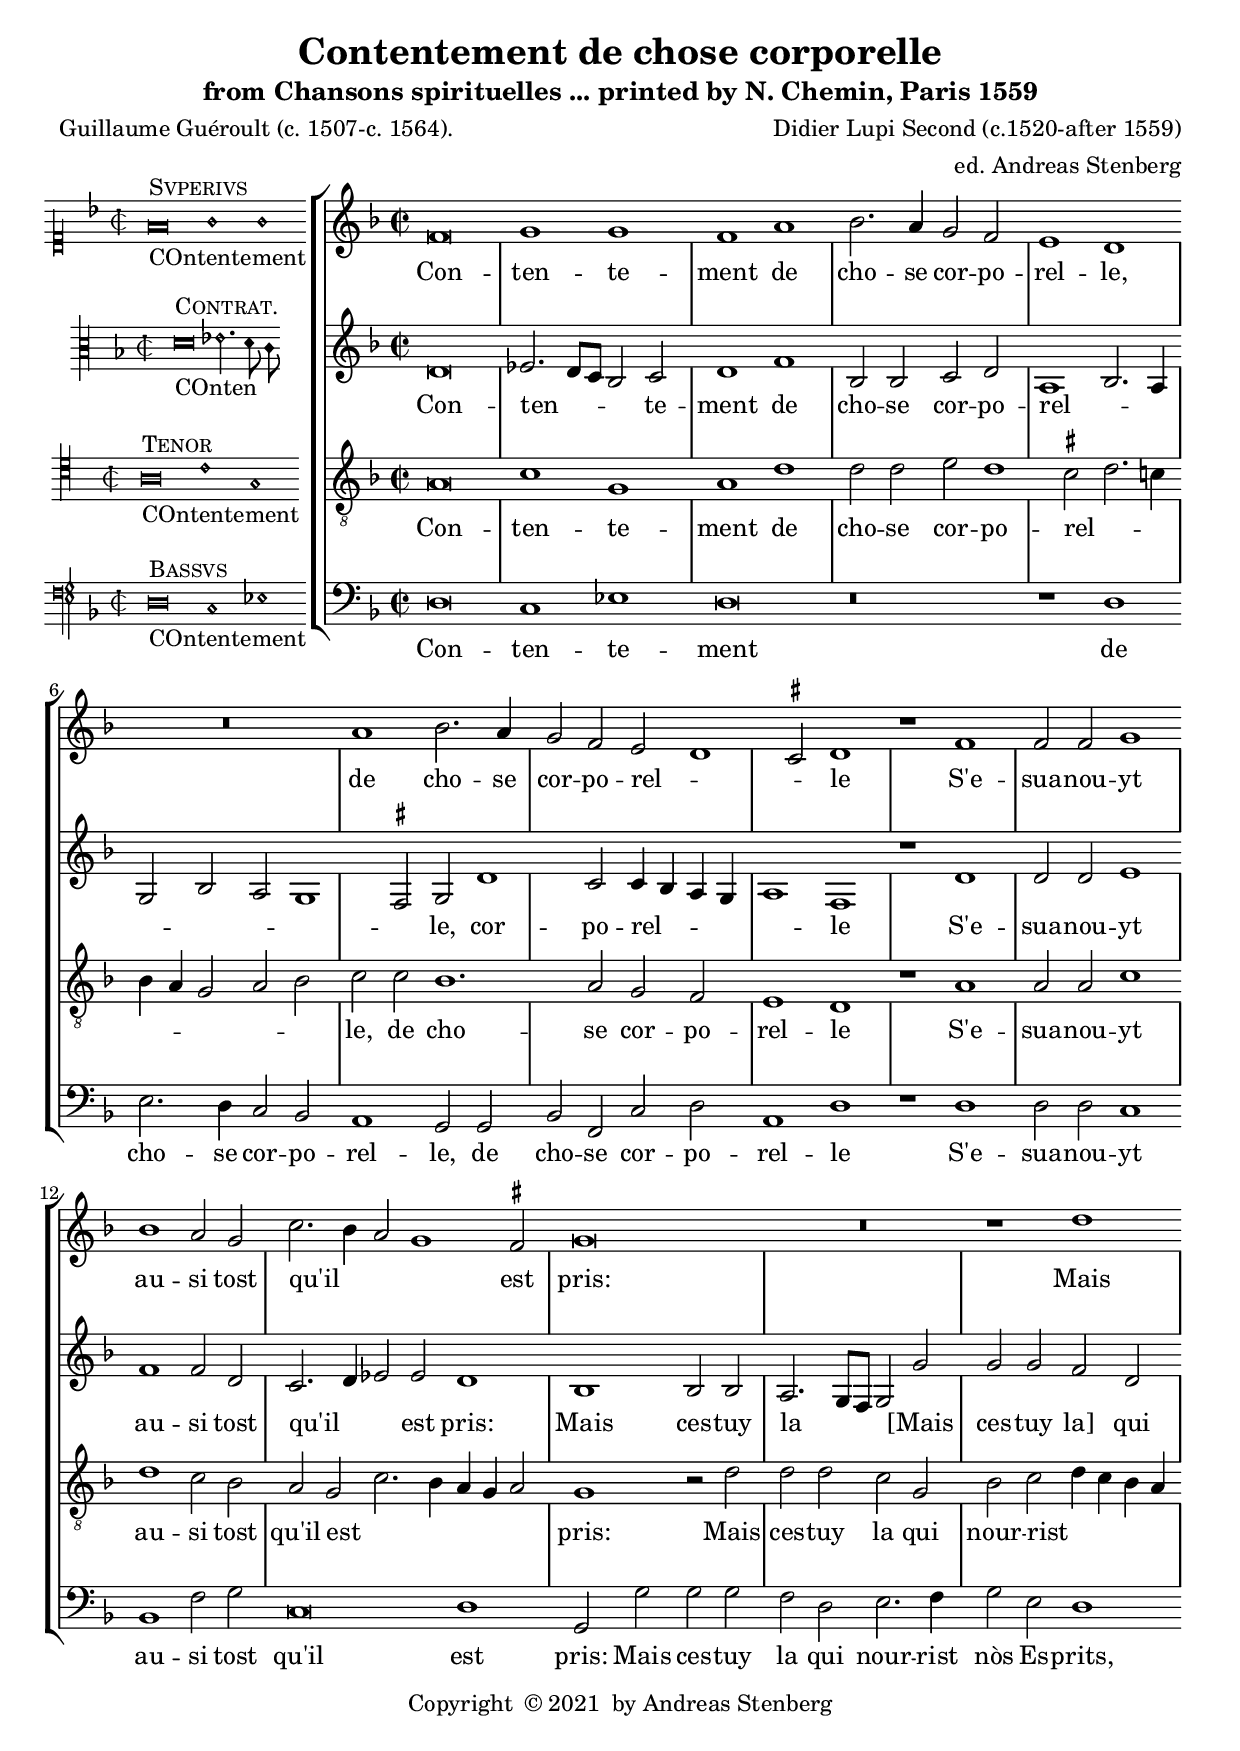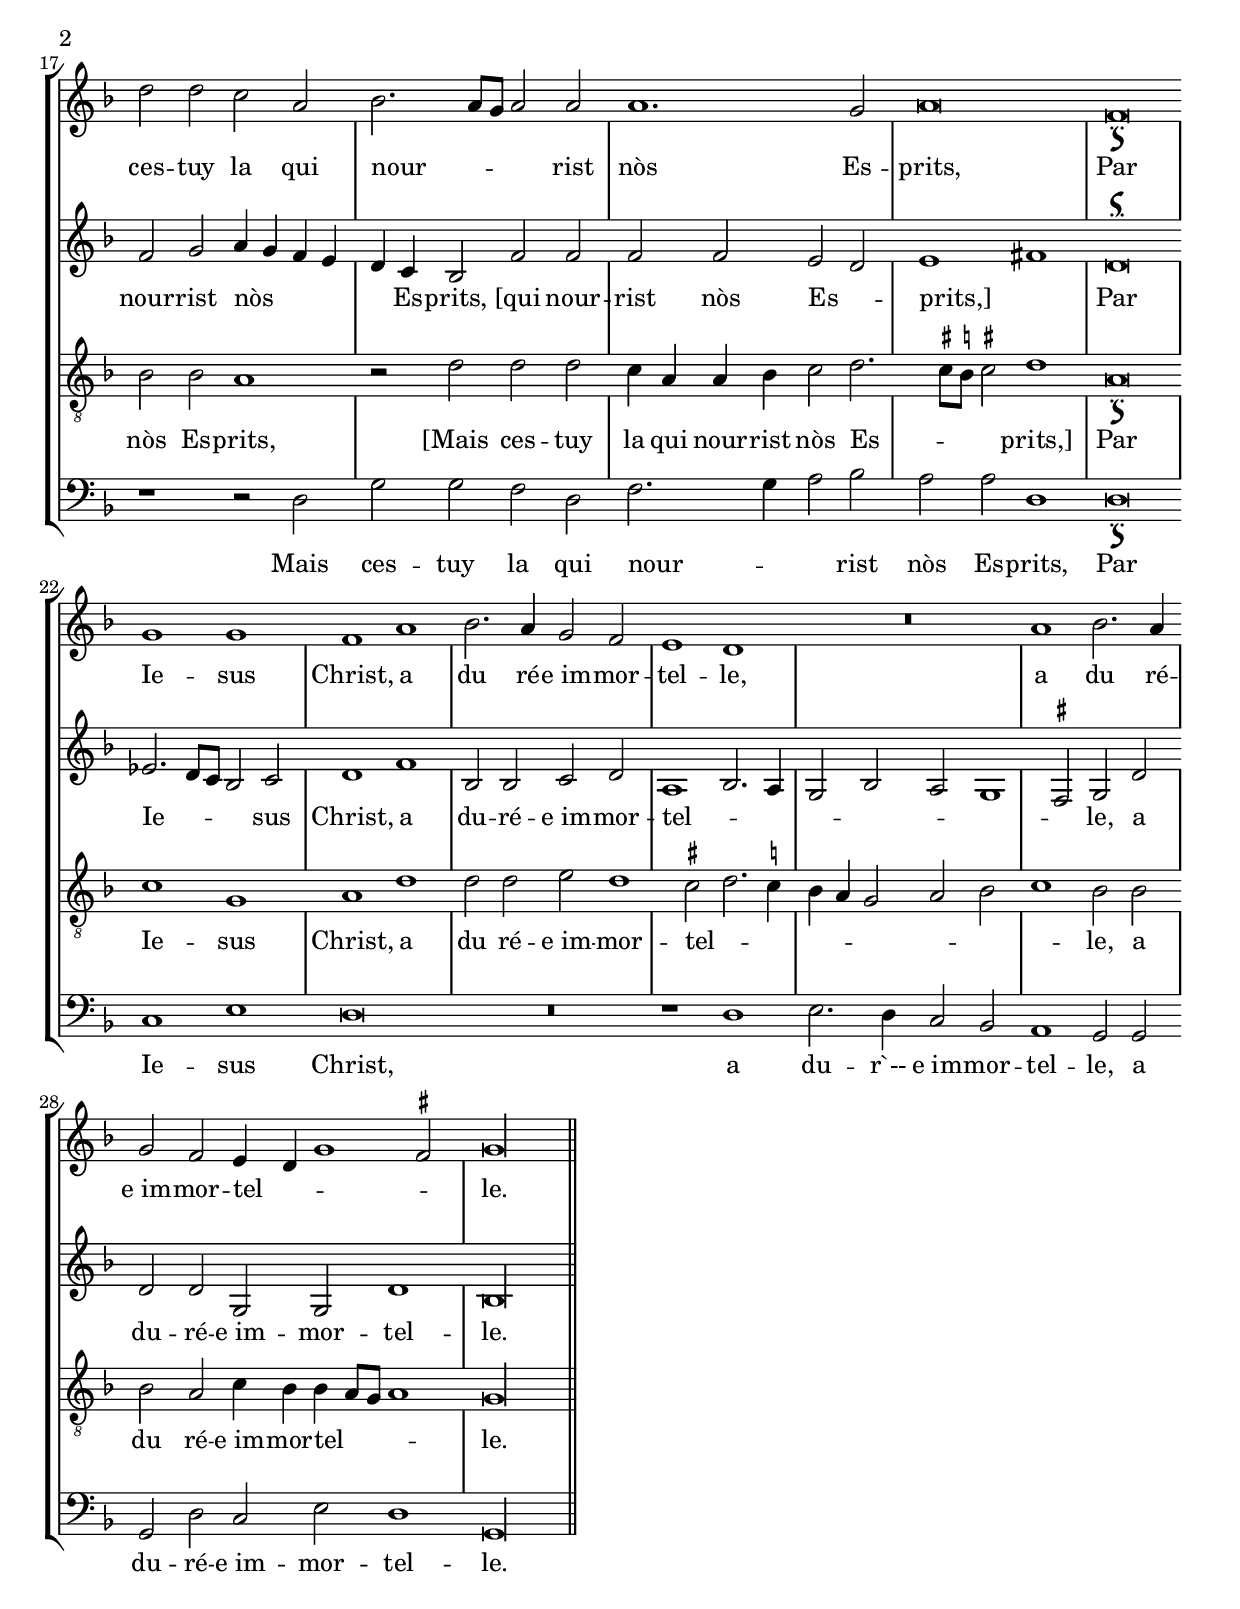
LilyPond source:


%%%%%%%%%%%%%%%%%%%%%%%%%%%%%%%%%%%%%%%%%%%%%%%%%%%%%%%%%%%%%%%%%%%
% This is a template based on the usual four part choir templater %
% where the voices have common lyrics at the the start but split  %
% to separate lyrics after a while.				  %
% This template is modyfied by AS from the one in the lilypond    %
% documentation.						  %
% This template is to be used for instance for fairly simple      %
% settings where the stanzas are set homophonicaly but twhere the %
% Chorus contains polyphony that require separate underlay for    %
% the different voices.						  %
%%%%%%%%%%%%%%%%%%%%%%%%%%%%%%%%%%%%%%%%%%%%%%%%%%%%%%%%%%%%%%%%%%%
\version "2.18.0"
\include "deutsch.ly"
ficta = \once \set suggestAccidentals =##t
timeTwo =   \set Timing.measureLength = #(ly:make-moment 2/2)
timeFour =   \set Timing.measureLength = #(ly:make-moment 4/2)
timeThree =   \set Timing.measureLength = #(ly:make-moment 6/2)


\header {
  title = \markup {
    \center-column {
      "Contentement de chose corporelle"
      %      "Xxxx xxxx xxxxx"
      %      \vspace #0.5
    }
  }
  subtitle = "from Chansons spirituelles ... printed by N. Chemin, Paris 1559"
  composer = "Didier Lupi Second (c.1520-after 1559)"
  arranger = "ed. Andreas Stenberg"
  poet = "Guillaume Guéroult (c. 1507-c. 1564)."
  meter =""
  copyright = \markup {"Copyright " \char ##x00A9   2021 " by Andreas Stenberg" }
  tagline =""
}
global = {
  \key f \major
}

sopMusic = \relative c' {

  \set Score.tempoHideNote = ##t
  \tempo 1 = 76
  \time 2/2
  \override Staff.BarLine.transparent = ##t
  \timeFour
  f\breve
  g1 g1
  f1 a1
  b2. a4 g2 f2
  e1

  d1
  R\breve
  a'1 b2. a4
  g2 f2 e2\melisma d1
  \ficta cis2\melismaEnd d1
  r1 f1
  f2 f2

  g1
  b1 a2 g2
  \timeThree
  c2.\melisma b4 a2 g1\melismaEnd
  \ficta fis2
  \timeFour
  g\breve
  R\breve

  r1 d'1
  d2 d2 c2 a2
  b2.\melisma a8 g8 a2\melismaEnd a2
  a1. g2
  a\breve

}
sopPR = \relative c'' {
  f,\breve_\signumcongruentiae
  g1 g1
  f1 a1
  b2. a4 g2 f2
  e1 d1
  R\breve
  a'1

  b2. a4
  \timeThree
  g2 f2 e4\melisma d4 g1 \ficta fis2\melismaEnd
  \cadenzaOn
  g\longa
  \cadenzaOff

}
sopWords = \lyricmode {
  Con -- ten -- te -- ment de cho -- se cor -- po -- rel -- le,
  de cho -- se cor -- po -- rel -- le
  S'e -- sua -- nou -- yt au -- si tost qu'il est pris:
  Mais ces -- tuy la qui nour -- rist nòs Es -- prits,
  Par Ie -- sus Christ, a du ré -- e_im -- mor -- tel -- le,
  a du ré -- e_im -- mor -- tel -- le.
}
altoMusic = \relative c' {
  \override Staff.BarLine.transparent = ##t
  d\breve
  es2.\melisma d8 c8 b2\melismaEnd c2
  d1 f1
  b,2 b2 c2 d2

  a1\melisma b2. a4
  g2 b2 a2 g1
  \ficta fis2\melismaEnd g2 d'1
  c2 c4\melisma b4 a4 g4
  a1\melismaEnd f1
  r1 d'1

  d2 d2 e1
  f1 f2 d2
  c2.\melisma d4 es2\melismaEnd es2
  d1 b1
  b2 b2 a2.\melisma g8 f8
  g2\melismaEnd g'2

  g2 g2  f2 d2
  f2 g2 a4\melisma g4 f4 e4
  d4\melismaEnd c4 b2 f'2 f2
  f2 f2

  e2\melisma d2\melismaEnd e1\melisma
  fis1\melismaEnd


}
altoPR = \relative c' {
  d\breve^\signumcongruentiae
  es2.\melisma d8 c8 b2\melismaEnd c2
  d1 f1
  b,2 b2 c2 d2

  a1\melisma b2. a4
  g2 b2 a2 g1
  \ficta fis2\melismaEnd g2 d'2
  d2 d2 g,2 g2 d'1
  b\longa
  \revert Staff.BarLine.transparent
}
altoWords = \lyricmode {
    Con -- ten -- te -- ment de cho -- se cor -- po -- rel -- le,
  cor -- po -- rel -- le
  S'e -- sua -- nou -- yt au -- si tost qu'il est pris:
  Mais ces -- tuy la
  [Mais ces -- tuy la] qui nour -- rist nòs Es -- prits,
  [qui nour -- rist  nòs Es -- prits,]
  Par Ie -- sus Christ, a du -- ré -- e_im -- mor -- tel -- le,
  a du -- ré -- e_im -- mor -- tel -- le.
}
tenorMusic = \relative c' {
  \clef "G_8"
  \override Staff.BarLine.transparent = ##t
  a\breve
  c1 g1
  a1 d1
  d2 d2 e2 d1
  \ficta cis2\melisma d2. c4

  b4 a4 g2 a2 b2\melismaEnd
  c2 c2 b1.
  a2 g2 f2
  e1 d1
  r1 a'1
  a2 a2 c1

  d1 c2 b2
  a2 g2\melisma c2. b4
  a4 g4 a2\melismaEnd g1
  r2 d'2 d2 d2
  c2 g2

  b2 c2\melisma
  d4 c4 b4 a4\melismaEnd b2 b2
  a1 r2 d2
  d2 d2 c4 a4 a4 b4
  c2 d2.\melisma \ficta cis8 \ficta h8 \ficta cis!2\melismaEnd

  d1

}
tenorPR = \relative c' {
  a\breve_\signumcongruentiae
  c1 g1
  a1 d1
  d2 d2 e2 d1
  \ficta cis2\melisma d2. \ficta c4

  b4 a4 g2 a2 b2
  c1\melismaEnd b2 b2
  b2 a2 c4 b4 b4\melisma a8 g8 a1\melismaEnd
  g\longa
  \revert Staff.BarLine.transparent
}
tenorWords = \lyricmode {
  Con -- ten -- te -- ment de cho -- se cor -- po -- rel -- le,
  de cho -- se cor -- po -- rel -- le
  S'e -- sua -- nou -- yt au -- si tost qu'il est pris:
  Mais ces -- tuy la qui nour -- rist nòs Es -- prits,
  [Mais ces -- tuy la qui nour -- rist nòs Es -- prits,]
  Par Ie -- sus Christ, a du ré -- e_im -- mor -- tel -- le,
  a du ré -- e_im -- mor -- tel -- le.


}
bassMusic = \relative c {
  \override Staff.BarLine.transparent = ##t
  d\breve
  c1 es1
  d\breve
  r\breve
  r1 d1
  e2. d4 c2 b2

  a1 g2 g2
  b2 f2 c'2 d2
  a1 d1
  r1 d1
  d2 d2 c1

  b1 f'2 g2
  c,\breve
  d1 g,2 g'2
  g2 g2 f2 d2
  e2. f4

  g2 e2
  d1 r1
  r2 d2 g2 g2
  f2 d2 f2.\melisma g4
  a2\melismaEnd b2

  a2 a2 d,1
}
bassPR = \relative c {
  d\breve_\signumcongruentiae
  c1 e1
  d\breve
  R\breve
  r1 d1
  e2. d4 c2 b2

  a1 g2 g2
  g2 d'2 c2 e2 d1
  g,\longa
  \revert Staff.BarLine.transparent
}
bassWords = \lyricmode {
   Con -- ten -- te -- ment de cho -- se cor -- po -- rel -- le,
  de cho -- se cor -- po -- rel -- le
  S'e -- sua -- nou -- yt au -- si tost qu'il est pris:
  Mais ces -- tuy la qui nour -- rist nòs Es -- prits,
  Mais ces -- tuy la qui nour -- rist nòs Es -- prits,
  Par Ie -- sus Christ, a du -- r`-- e_im -- mor -- tel -- le,
  a du -- ré -- e_im -- mor -- tel -- le.

}
incipitDiscantus = \markup {
  \score {
    {
      %      \set Staff.instrumentName = #"Tenor "
      \override NoteHead.style = #'neomensural
      \override Rest.style = #'neomensural
      \override Staff.TimeSignature.style = #'mensural
      \cadenzaOn
      \clef "petrucci-c1"
      \key f \major
      \time 2/2

      f'\breve^\markup { \smallCaps"Svperivs"} _"COntentement"
      g'1 g'1
    }
    \layout {
      \context {
        \Voice
        \remove "Ligature_bracket_engraver"
        \consists "Mensural_ligature_engraver"
      }
      line-width = 4.5\cm
    }
  }
}


incipitAltus = \markup {
  \score {
    {
      %      \set Staff.instrumentName = #"Tenor "
      \override NoteHead.style = #'neomensural
      \override Rest.style = #'neomensural
      \override Staff.TimeSignature.style = #'mensural
      \cadenzaOn
      \clef "petrucci-c3"
      \key f \major
      \time 2/2
      d'\breve^\markup \smallCaps"Contrat."_"COnten"
      es'2. d'8 c'8
    }
    \layout {
      \context {
        \Voice
        \remove "Ligature_bracket_engraver"
        \consists "Mensural_ligature_engraver"
      }
      line-width = 4.5\cm
    }
  }
}


incipitTenor = \markup {
  \score {
    {
      %      \set Staff.instrumentName = #"Tenor "
      \override NoteHead.style = #'neomensural
      \override Rest.style = #'neomensural
      \override Staff.TimeSignature.style = #'mensural
      \cadenzaOn
      \clef "petrucci-c4"
      \key c \major
      \time 2/2
      a\breve^\markup \smallCaps"Tenor" _"COntentement"
      c'1 g1
    }
    \layout {
      \context {
        \Voice
        \remove "Ligature_bracket_engraver"
        \consists "Mensural_ligature_engraver"
      }
      line-width = 5.0\cm
    }
  }
}
#(append! supported-clefs '(("mensural-f3" . ("clefs.mensural.f" 0 0))))

incipitBassus = \markup {
  \score {
    {
      %      \set Staff.instrumentName = #"Tenor "
      \override NoteHead.style = #'neomensural
      \override Rest.style = #'neomensural
      \override Staff.TimeSignature.style = #'mensural
      \cadenzaOn
      \clef "petrucci-f"
      \key f \major
      \time 2/2
      d\breve^\markup \smallCaps"Bassvs"_"COntentement"
      c1 es1
    }
    \layout {
      \context {
        \Voice
        \remove "Ligature_bracket_engraver"
        \consists "Mensural_ligature_engraver"
      }
      line-width = 4.5\cm
    }
  }
}



\score {
  <<
    \new StaffGroup \with {
      \override VerticalAxisGroup.staff-staff-spacing = #'((basic-distance . 12))
    } <<
      \new Staff = treble <<
        \set Staff.instrumentName = \incipitDiscantus
        \new Voice = "sopranos" {
          \set  Staff.midiInstrument ="choir aahs"
          %	\voiceOne
          << \global { \sopMusic \sopPR \revert Staff.BarLine.transparent \bar "||" } >>
        }
      >>
      \new Lyrics = sopranos { s1 }

      \new Staff = "medius" <<
        \set Staff.instrumentName = \incipitAltus

        \new Voice = "altos" {
          %	\voiceTwo
          \set  Staff.midiInstrument ="choir aahs"
          << \global { \altoMusic \altoPR } >>
        }
      >>

      \new Lyrics = "altos" { s1 }
      \new Staff = tenors <<
        \set Staff.instrumentName = \incipitTenor

        \clef "treble"
        \new Voice = "tenors" {
          \set  Staff.midiInstrument ="choir aahs"
          %	\voiceOne
          << \global { \tenorMusic \tenorPR } >>
        }
      >>
      \new Lyrics = "tenors" { s1 }

      \new Staff ="basses" {
        \set Staff.instrumentName = \incipitBassus

        \new Voice = "basses" {
          \set  Staff.midiInstrument ="choir aahs"
          \clef "bass"
          %	\voiceTwo
          << \global { \bassMusic \bassPR } >>
        }
      }
    >>
    \new Lyrics = basses { s1 }
%% Comment in and out as needed
    \context Lyrics = sopranos \lyricsto sopranos \sopWords
%    \context Lyrics = altos \lyricsto altos \sopWords
    \context Lyrics = altos \lyricsto altos \altoWords
%    \context Lyrics = tenors \lyricsto tenors \sopWords
    \context Lyrics = tenors \lyricsto tenors \tenorWords
%    \context Lyrics = basses \lyricsto basses \sopWords
   \context Lyrics = basses \lyricsto basses \bassWords
  >>
  \layout {
    \context {
      \Score
      % no bars in staves
      %      \override BarLine.transparent = ##t

    }
    % the next three instructions keep the lyrics between the bar lines
    \context {
      \Lyrics
      \consists "Bar_engraver"
      \override BarLine.transparent = ##t
    }
    \context {
      \StaffGroup
      \consists "Separating_line_group_engraver"
    }
    \context {
      \Voice
      % no slurs
      \override Slur.transparent = ##t
      % Comment in the below "\remove" command to allow line
      % breaking also at those barlines where a note overlaps
      % into the next bar.  The command is commented out in this
      % short example score, but especially for large scores, you
      % will typically yield better line breaking and thus improve
      % overall spacing if you comment in the following command.
      %\remove "Forbid_line_break_engraver"
    }
    indent = 4.5\cm
  }

}

\score {
  \unfoldRepeats
  <<
    \new StaffGroup <<
      \new Staff = treble <<
        \set Staff.instrumentName = \incipitDiscantus
        \new Voice = "sopranos" {
          \set  Staff.midiInstrument ="choir aahs"
          %	\voiceOne
          << \global { \sopMusic \repeat volta 2 { \sopPR } } >>
        }
      >>
      \new Lyrics = sopranos { s1 }

      \new Staff = "medius" <<
        \set Staff.instrumentName = \incipitAltus

        \new Voice = "altos" {
          %	\voiceTwo
          \set  Staff.midiInstrument ="choir aahs"
          << \global { \altoMusic \repeat volta 2 { \altoPR } } >>
        }
      >>

      \new Lyrics = "altos" { s1 }
      \new Staff = tenors <<
        \set Staff.instrumentName = \incipitTenor

        \clef "treble"
        \new Voice = "tenors" {
          \set  Staff.midiInstrument ="choir aahs"
          %	\voiceOne
          << \global { \tenorMusic \repeat volta 2 { \tenorPR } } >>
        }
      >>
      \new Lyrics = "tenors" { s1 }

      \new Staff ="basses" {
        \set Staff.instrumentName = \incipitBassus

        \new Voice = "basses" {
          \set  Staff.midiInstrument ="choir aahs"
          \clef "G_8"
          %	\voiceTwo
          << \global { \bassMusic \repeat volta 2 { \bassPR } } >>
        }
      }
    >>
    \new Lyrics = basses { s1 }

    \context Lyrics = sopranos \lyricsto sopranos \sopWords
    \context Lyrics = altos \lyricsto altos \altoWords
    \context Lyrics = tenors \lyricsto tenors \tenorWords
    \context Lyrics = basses \lyricsto basses \bassWords
  >>
  \midi {}
}
\paper {
  ragged-bottom = ##t
  ragged-last-bottom = ##t
  ragged-last = ##t
}

%{
convert-ly.py (GNU LilyPond) 2.18.2  convert-ly.py: Processing `'...
Applying conversion: 2.15.7, 2.15.9, 2.15.10, 2.15.16, 2.15.17,
2.15.18, 2.15.19, 2.15.20, 2.15.25, 2.15.32, 2.15.39, 2.15.40,
2.15.42, 2.15.43, 2.16.0, 2.17.0, 2.17.4, 2.17.5, 2.17.6, 2.17.11,
2.17.14, 2.17.15, 2.17.18, 2.17.19, 2.17.20, 2.17.25, 2.17.27,
2.17.29, 2.17.97, 2.18.0
%}
